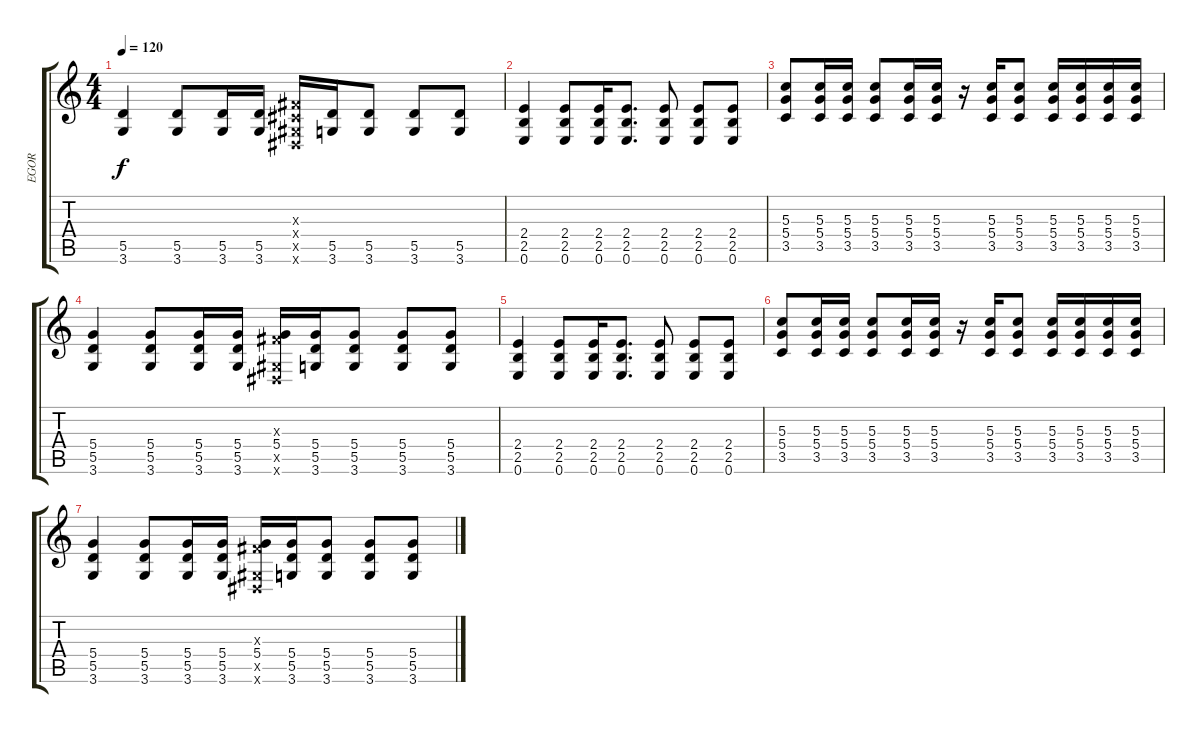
\track ("EGOR" "EGOR") {instrument distortionguitar}
\staff {score tabs}
\tuning (E4 B3 G3 D3 A2 E2) {hide}
\ts (4 4)
\tempo 120
\clef g2
\ks c
(5.5 3.6).4{dy f} (5.5 3.6).8 (5.5 3.6).16 (5.5 3.6).16 (-1.3{x} -1.4{x} -1.5{x} -1.6{x}).16 (5.5 3.6).16 (5.5 3.6).8 (5.5 3.6).8 (5.5 3.6).8 |
(2.4 2.5 0.6).4 (2.4 2.5 0.6).8 (2.4 2.5 0.6).16 (2.4 2.5 0.6).8{d} (2.4 2.5 0.6).8 (2.4 2.5 0.6).8 (2.4 2.5 0.6).8 |
(5.3 5.4 3.5).8 (5.3 5.4 3.5).16 (5.3 5.4 3.5).16 (5.3 5.4 3.5).8 (5.3 5.4 3.5).16 (5.3 5.4 3.5).16 r.16 (5.3 5.4 3.5).16 (5.3 5.4 3.5).8 (5.3 5.4 3.5).16 (5.3 5.4 3.5).16 (5.3 5.4 3.5).16 (5.3 5.4 3.5).16 |
(5.4 5.5 3.6).4 (5.4 5.5 3.6).8 (5.4 5.5 3.6).16 (5.4 5.5 3.6).16 (-1.3{x} 5.4 -1.5{x} -1.6{x}).16 (5.4 5.5 3.6).16 (5.4 5.5 3.6).8 (5.4 5.5 3.6).8 (5.4 5.5 3.6).8 |
(2.4 2.5 0.6).4 (2.4 2.5 0.6).8 (2.4 2.5 0.6).16 (2.4 2.5 0.6).8{d} (2.4 2.5 0.6).8 (2.4 2.5 0.6).8 (2.4 2.5 0.6).8 |
(5.3 5.4 3.5).8 (5.3 5.4 3.5).16 (5.3 5.4 3.5).16 (5.3 5.4 3.5).8 (5.3 5.4 3.5).16 (5.3 5.4 3.5).16 r.16 (5.3 5.4 3.5).16 (5.3 5.4 3.5).8 (5.3 5.4 3.5).16 (5.3 5.4 3.5).16 (5.3 5.4 3.5).16 (5.3 5.4 3.5).16 |
(5.4 5.5 3.6).4 (5.4 5.5 3.6).8 (5.4 5.5 3.6).16 (5.4 5.5 3.6).16 (-1.3{x} 5.4 -1.5{x} -1.6{x}).16 (5.4 5.5 3.6).16 (5.4 5.5 3.6).8 (5.4 5.5 3.6).8 (5.4 5.5 3.6).8
